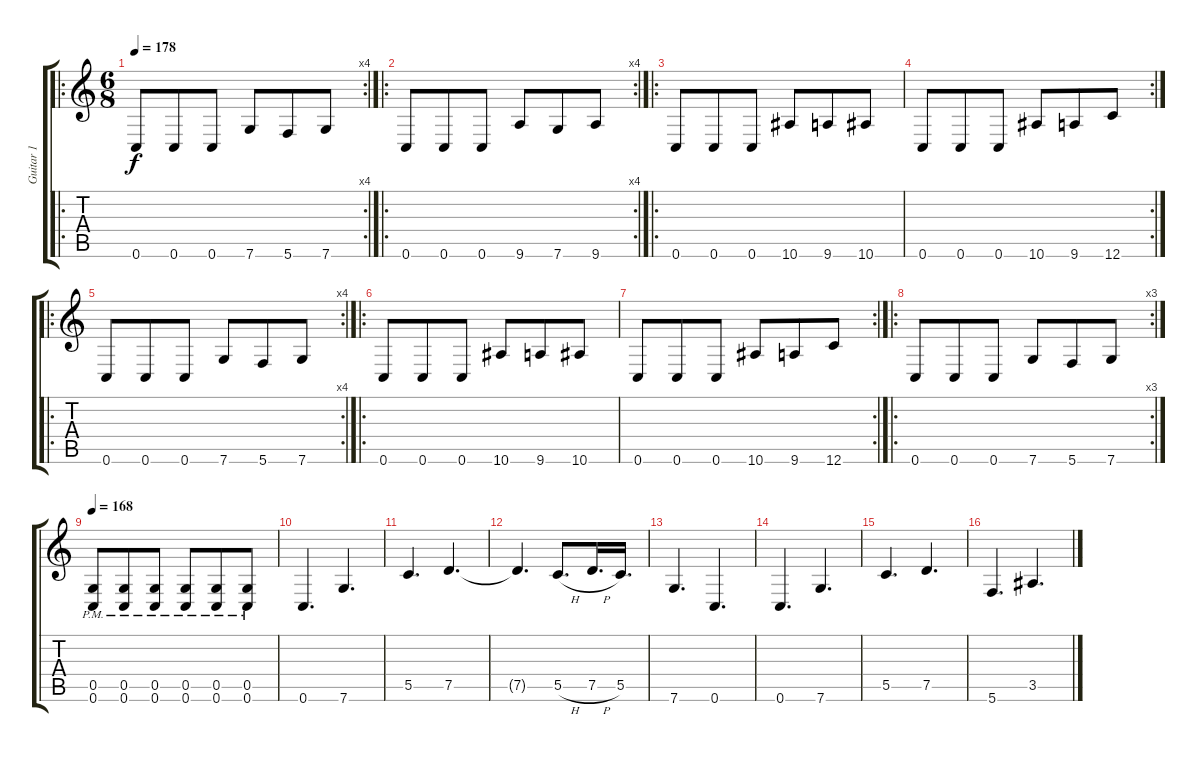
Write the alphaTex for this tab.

\track ("Guitar 1" "Guitar 1") {instrument overdrivenguitar}
\staff {score tabs}
\tuning (E4 C4 G3 C3 G2 C2) {hide}
\ro
\rc 4
\ts (6 8)
\tempo 178
\clef g2
\ks c
0.6.8{dy f} 0.6.8 0.6.8 7.6.8 5.6.8 7.6.8 |
\ro
\rc 4
0.6.8 0.6.8 0.6.8 9.6.8 7.6.8 9.6.8 |
\ro
0.6.8 0.6.8 0.6.8 10.6.8 9.6.8 10.6.8 |
\rc 2
0.6.8 0.6.8 0.6.8 10.6.8 9.6.8 12.6.8 |
\ro
\rc 4
0.6.8 0.6.8 0.6.8 7.6.8 5.6.8 7.6.8 |
\ro
0.6.8 0.6.8 0.6.8 10.6.8 9.6.8 10.6.8 |
\rc 2
0.6.8 0.6.8 0.6.8 10.6.8 9.6.8 12.6.8 |
\ro
\rc 3
0.6.8 0.6.8 0.6.8 7.6.8 5.6.8 7.6.8 |
\tempo 168
(0.5{pm} 0.6{pm}).8 (0.5{pm} 0.6{pm}).8 (0.5{pm} 0.6{pm}).8 (0.5{pm} 0.6{pm}).8 (0.5{pm} 0.6{pm}).8 (0.5{pm} 0.6{pm}).8 |
0.6.4{d} 7.6.4{d} |
5.5.4{d} 7.5.4{d} |
7.5{t}.4{d} 5.5{h}.8{d} 7.5{h}.16{d} 5.5.16{d} |
7.6.4{d} 0.6.4{d} |
0.6.4{d} 7.6.4{d} |
5.5.4{d} 7.5.4{d} |
5.6.4{d} 3.5.4{d}
